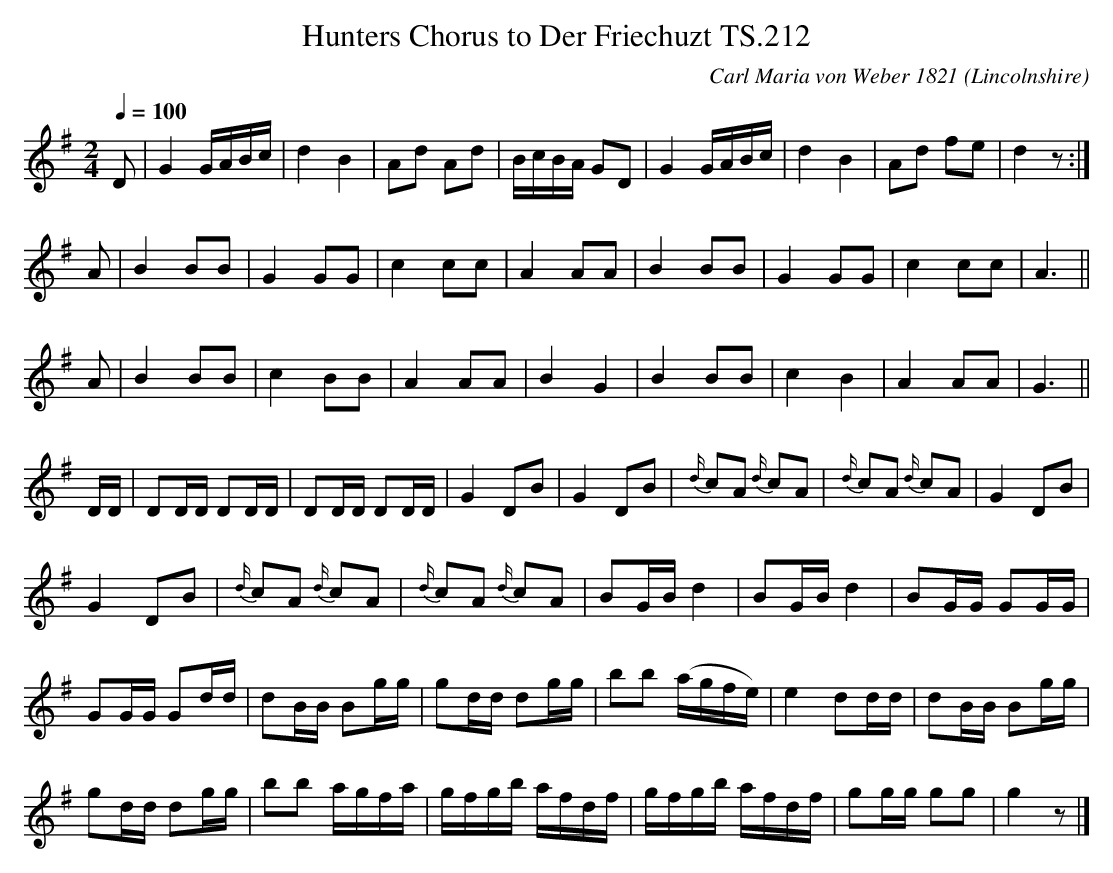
X:1
T:Hunters Chorus to Der Friechuzt TS.212
C:Carl Maria von Weber 1821
L:1/8
M:2/4
O:Lincolnshire
Q:1/4=100
K:G
D|G2G/A/B/c/|d2B2|Ad Ad|B/c/B/A/ GD|G2G/A/B/c/|d2B2|Ad fe|d2z:|!
A|B2BB|G2GG|c2cc|A2AA|B2BB|G2GG|c2cc|A3||!
A|B2BB|c2BB|A2AA|B2G2|B2BB|c2B2|A2AA|G3||!
D/D/|DD/D/ DD/D/|DD/D/ DD/D/|G2DB|G2DB|{d/}cA {d/}cA|{d/}cA {d/}cA|G2DB|!
G2DB|{d/}cA {d/}cA|{d/}cA {d/}cA|BG/B/ d2|BG/B/ d2|BG/G/ GG/G/|!
GG/G/ Gd/d/|dB/B/ Bg/g/|gd/d/ dg/g/|bb (a/g/f/e/)|e2dd/d/|dB/B/ Bg/g/|!
gd/d/ dg/g/|bb a/g/f/a/|g/f/g/b/  a/f/d/f/|g/f/g/b/ a/f/d/f/|gg/g/ gg|g2z|]
